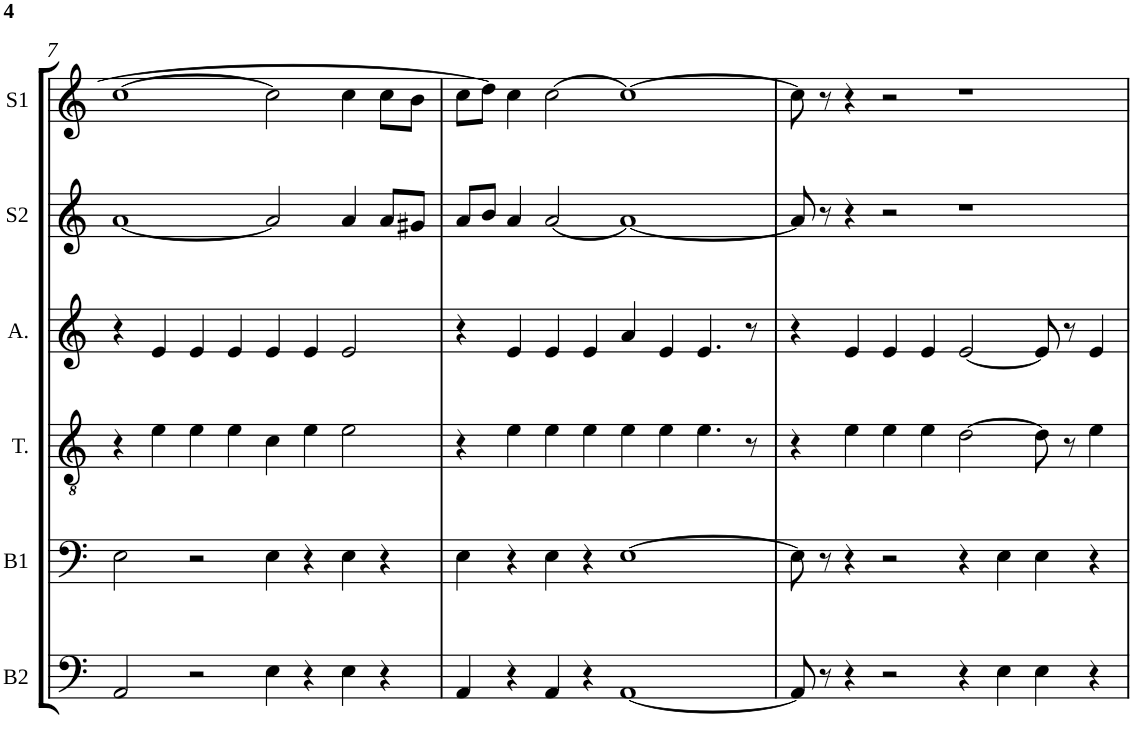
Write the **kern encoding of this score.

**kern	**kern	**kern	**kern	**kern	**kern
*part6	*part5	*part4	*part3	*part2	*part1
*staff6	*staff5	*staff4	*staff3	*staff2	*staff1
*I"Bass 2	*I"Bass 1	*I"Tenor	*I"Alto	*I"Soprano 2	*I"Soprano 1
*I'B2	*I'B1	*I'T.	*I'A.	*I'S2	*I'S1
!!LO:PB:g=z
*clefF4	*clefF4	*clefGv2	*clefG2	*clefG2	*clefG2
*k[]	*k[]	*k[]	*k[]	*k[]	*k[]
*M8/4	*M8/4	*M8/4	*M8/4	*M8/4	*M8/4
=7	=7	=7	=7	=7	=7
2AA/	2E\	4r	4r	[1a	[1cc
.	.	4e\	4e/	.	.
2r	2r	4e\	4e/	.	.
.	.	4e\	4e/	.	.
4E\	4E\	4c\	4e/	2a/]	2cc\]
4r	4r	4e\	4e/	.	.
4E\	4E\	2e\	2e/	4a/	4cc\
4r	4r	.	.	8a/L	8cc\L
.	.	.	.	8g#X/J	8b\J
=8	=8	=8	=8	=8	=8
4AA/	4E\	4r	4r	8a/L	8cc\L
.	.	.	.	8b/J	8dd\J]
4r	4r	4e\	4e/	4a/	4cc\
4AA/	4E\	4e\	4e/	[2a/	[2cc\
4r	4r	4e\	4e/	.	.
[1AA	[1E	4e\	4a/	1a_	1cc_
.	.	4e\	4e/	.	.
.	.	4.e\	4.e/	.	.
.	.	8r	8r	.	.
=9	=9	=9	=9	=9	=9
8AA/]	8E\]	4r	4r	8a/]	8cc\]
8r	8r	.	.	8r	8r
4r	4r	4e\	4e/	4r	4r
2r	2r	4e\	4e/	2r	2r
.	.	4e\	4e/	.	.
4r	4r	[2d\	[2e/	1r	1r
4E\	4E\	.	.	.	.
4E\	4E\	8d\]	8e/]	.	.
.	.	8r	8r	.	.
4r	4r	4e\	4e/	.	.
=	=	=	=	=	=
*-	*-	*-	*-	*-	*-
